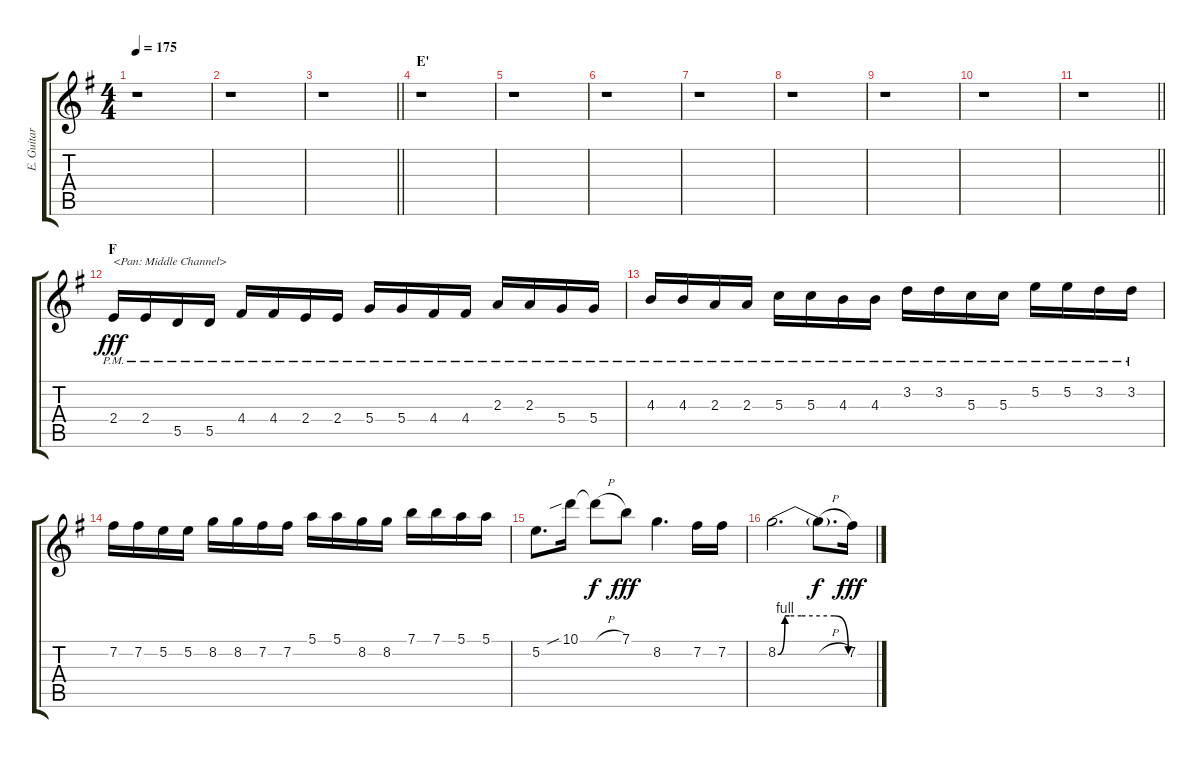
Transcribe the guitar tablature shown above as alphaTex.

\track ("E. Guitar III" "E. Guitar ") {instrument overdrivenguitar}
\staff {score tabs}
\tuning (E4 B3 G3 D3 A2 E2) {hide}
\ts (4 4)
\tempo 175
\clef g2
\ks g
r.1{dy f} |
r.1 |
\barLineRight lightlight
r.1 |
\section ("" "E'")
r.1 |
r.1 |
r.1 |
r.1 |
r.1 |
r.1 |
r.1 |
\barLineRight lightlight
r.1 |
\section ("" "F")
2.4{pm}.16{txt "<Pan: Middle Channel>" dy fff balance 8 instrument overdrivenguitar} 2.4{pm}.16 5.5{pm}.16 5.5{pm}.16 4.4{pm}.16 4.4{pm}.16 2.4{pm}.16 2.4{pm}.16 5.4{pm}.16 5.4{pm}.16 4.4{pm}.16 4.4{pm}.16 2.3{pm}.16 2.3{pm}.16 5.4{pm}.16 5.4{pm}.16 |
4.3{pm}.16 4.3{pm}.16 2.3{pm}.16 2.3{pm}.16 5.3{pm}.16 5.3{pm}.16 4.3{pm}.16 4.3{pm}.16 3.2{pm}.16 3.2{pm}.16 5.3{pm}.16 5.3{pm}.16 5.2{pm}.16 5.2{pm}.16 3.2{pm}.16 3.2{pm}.16 |
7.2.16 7.2.16 5.2.16 5.2.16 8.2.16 8.2.16 7.2.16 7.2.16 5.1.16 5.1.16 8.2.16 8.2.16 7.1.16 7.1.16 5.1.16 5.1.16 |
5.2.8{d} 10.1{sib}.16 10.1{h t}.8{dy f} 7.1.8{dy fff} 8.2.4{d} 7.2.16 7.2.16 |
8.2{be (custom 0 0 6 4 10 4 20 4 48 4 60 0)}.2{d} 8.2{h t}.8{d dy f} 7.2.16{dy fff}
